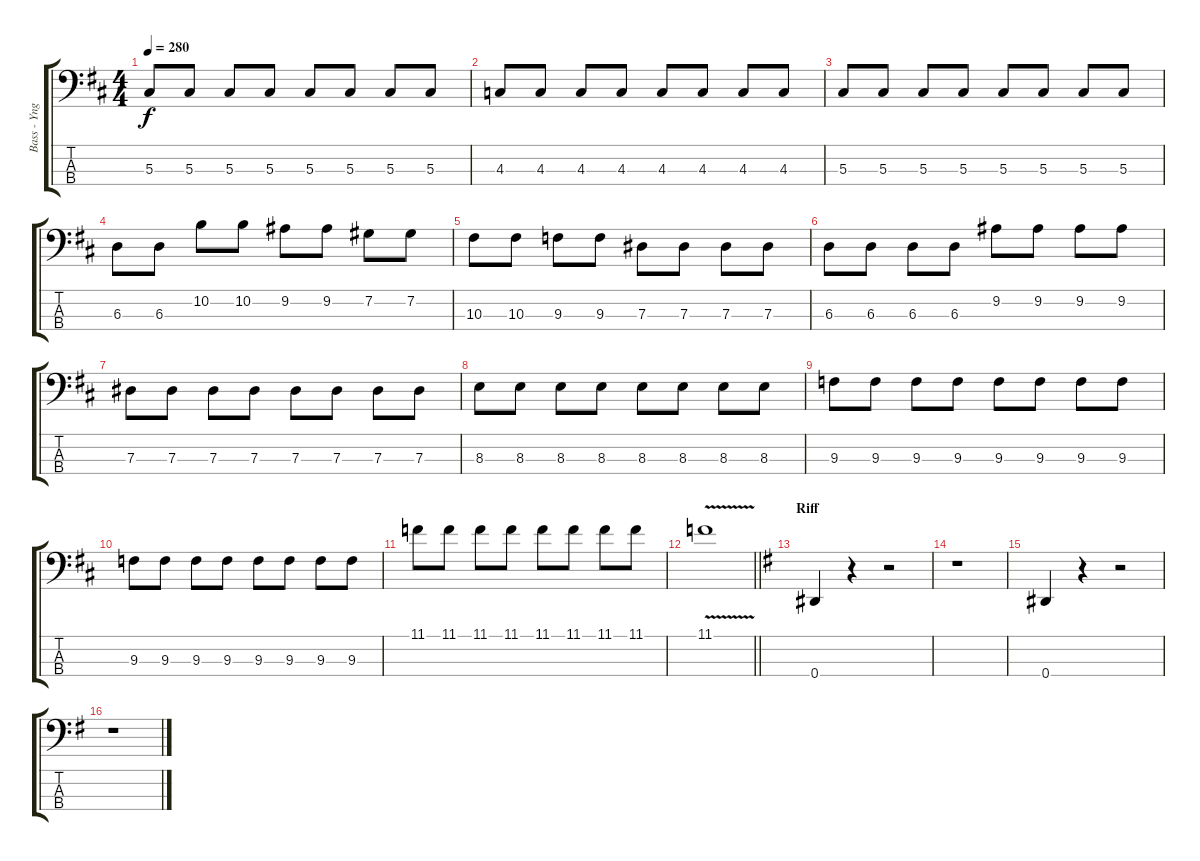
\track ("Bass - Yngwie J. Malmsteen" "Bass - Yng") {instrument electricbassfinger}
\staff {score tabs}
\tuning (Gb2 Db2 Ab1 Eb1) {hide}
\ts (4 4)
\tempo 280
\clef f4
\ks bminor
5.3.8{dy f} 5.3.8 5.3.8 5.3.8 5.3.8 5.3.8 5.3.8 5.3.8 |
4.3.8 4.3.8 4.3.8 4.3.8 4.3.8 4.3.8 4.3.8 4.3.8 |
5.3.8 5.3.8 5.3.8 5.3.8 5.3.8 5.3.8 5.3.8 5.3.8 |
6.3.8 6.3.8 10.2.8 10.2.8 9.2.8 9.2.8 7.2.8 7.2.8 |
10.3.8 10.3.8 9.3.8 9.3.8 7.3.8 7.3.8 7.3.8 7.3.8 |
6.3.8 6.3.8 6.3.8 6.3.8 9.2.8 9.2.8 9.2.8 9.2.8 |
7.3.8 7.3.8 7.3.8 7.3.8 7.3.8 7.3.8 7.3.8 7.3.8 |
8.3.8 8.3.8 8.3.8 8.3.8 8.3.8 8.3.8 8.3.8 8.3.8 |
9.3.8 9.3.8 9.3.8 9.3.8 9.3.8 9.3.8 9.3.8 9.3.8 |
9.3.8 9.3.8 9.3.8 9.3.8 9.3.8 9.3.8 9.3.8 9.3.8 |
11.1.8 11.1.8 11.1.8 11.1.8 11.1.8 11.1.8 11.1.8 11.1.8 |
\barLineRight lightlight
11.1{v}.1 |
\section ("" "Riff")
\ks eminor
0.4.4 r.4 r.2 |
r.1 |
0.4.4 r.4 r.2 |
r.1
